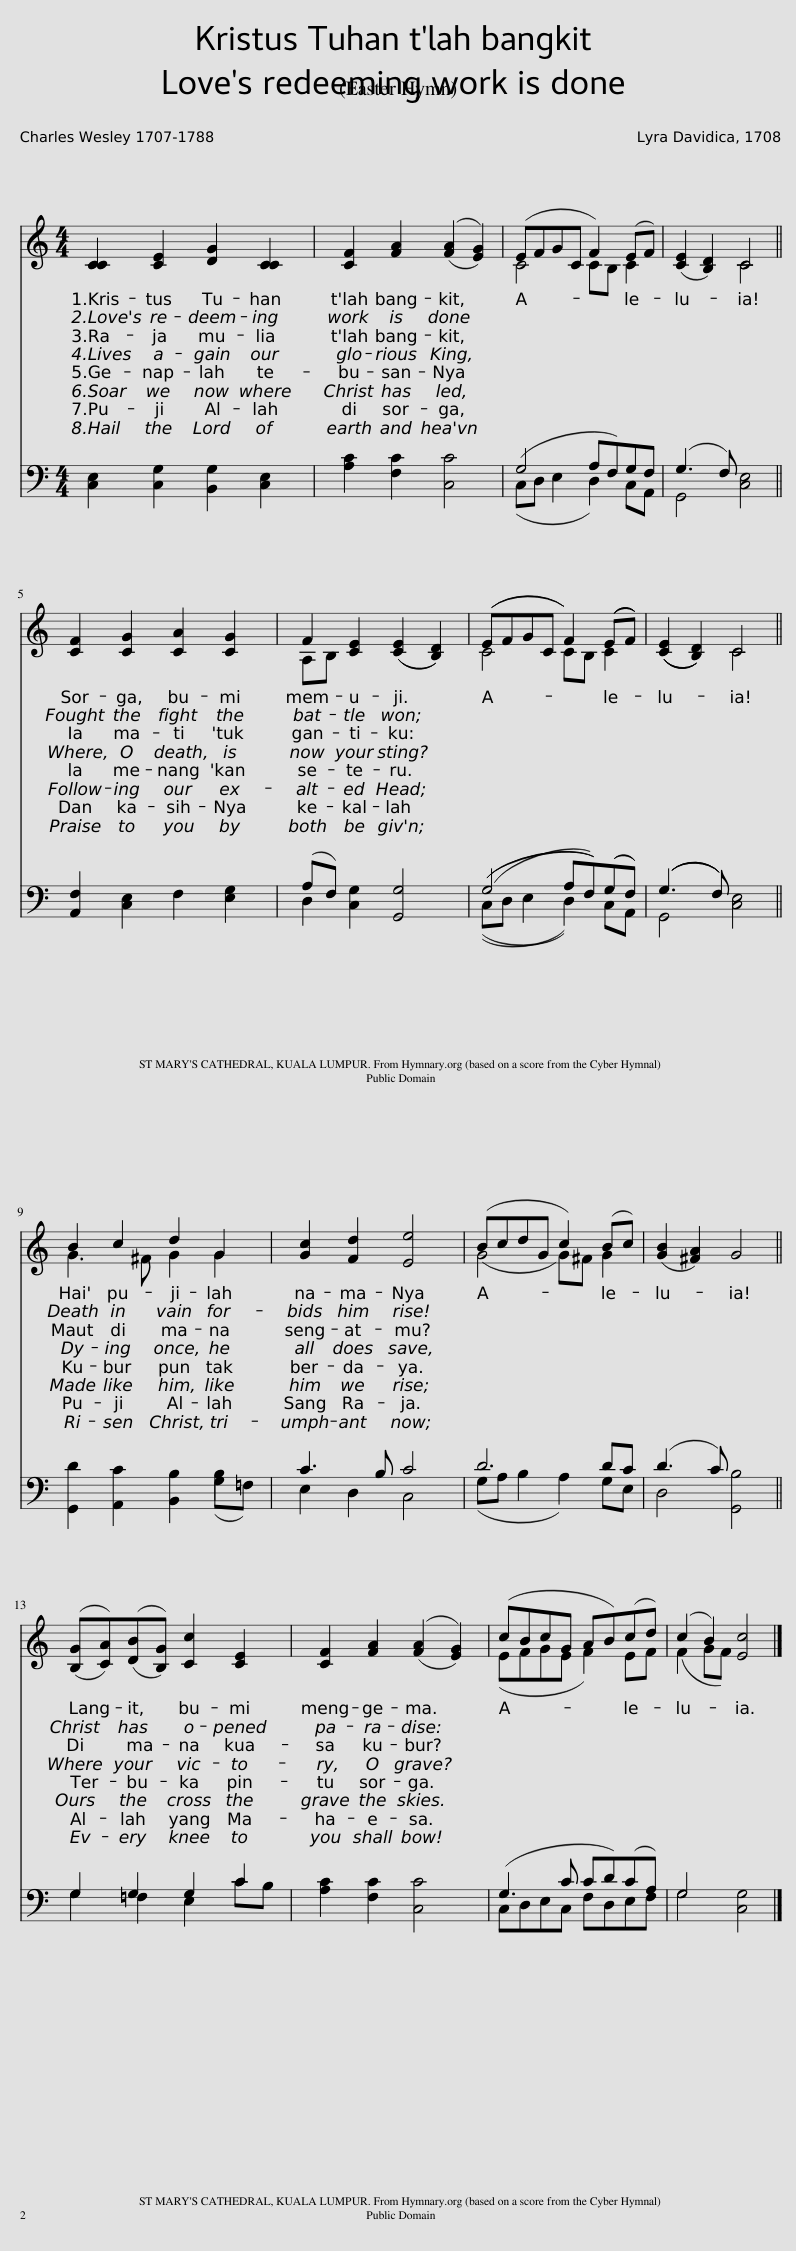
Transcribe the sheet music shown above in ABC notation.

X:1
%%score ( 1 2 ) ( 3 4 )
L:1/8
M:4/4
I:linebreak $
K:C
V:1 treble
V:2 treble
V:3 bass
V:4 bass
V:1
 C2 [CE]2 [DG]2 [CC]2 | [CF]2 [FA]2 (([FA]2 [EG]2)) | (EF)GC F2 (EF) | ([CE]2 [B,D]2) C4 ||$ [CF]2 [CG]2 [CA]2 [CG]2 | %5
 F2 [CE]2 (([CE]2 [B,D]2)) | ((EF))GC F2 (((EF))) | ((([CE]2 [B,D]2))) C4 ||$ B2 c2 d2 G2 | [Gc]2 [Fd]2 [Ee]4 | %10
 (BcdG c2) (Bc) | ([GB]2 [^FA]2) G4 ||$ (([B,G][CA]))(([DB][B,G])) [Cc]2 [CE]2 | [CF]2 [FA]2 (([FA]2 [EG]2)) | (cBcG AB)(cd) | %15
 (c2 B2) [Ec]4 |] %16
V:2
 C2 x6 | x8 | C4 CB, C2 | x4 C4 ||$ x8 | %5
 A,B, x6 | C4 CB, C2 | x4 C4 ||$ G3 ^F G2 G2 | x8 | %10
 (G4 G)^F G2 | x8 ||$ x8 | x8 | (EFGE F2) EF | %15
 (F2 GF) x4 |] %16
V:3
 [C,E,]2 [C,G,]2 [B,,G,]2 [C,E,]2 | [A,C]2 [F,C]2 [C,C]4 | (C,D, E,2 A,F,)G,F, | (G,3 F,) [C,E,]4 ||$ [A,,F,]2 [C,E,]2 F,2 [E,G,]2 | %5
 (A,F,) [C,G,]2 [G,,G,]4 | (((C,D, E,2 A,F,)))((G,F,)) | (((G,3 F,))) [C,E,]4 ||$ [G,,D]2 [A,,C]2 [B,,B,]2 (G,=F,) | C3 B, C4 | %10
 (G,A, B,2 A,2) DC | (D3 C) [G,,B,]4 ||$ G,2 G,2 G,2 C2 | [A,C]2 [F,C]2 [C,C]4 | C,D,E,C, CD(CA,) | %15
 G,4 [C,G,]4 |] %16
V:4
 x8 | x8 | G,4 D,2 C,A,, | G,,4 x4 ||$ x8 | %5
 D,2 x6 | (G,4 D,2) C,A,, | G,,4 x4 ||$ x6 B,2 | E,2 D,2 C,4 | %10
 D6 G,E, | D,4 x4 ||$ G,2 =F,2 E,2 CB, | x8 | G,3 C F,D,E,F, | %15
 G,4 x4 |] %16
